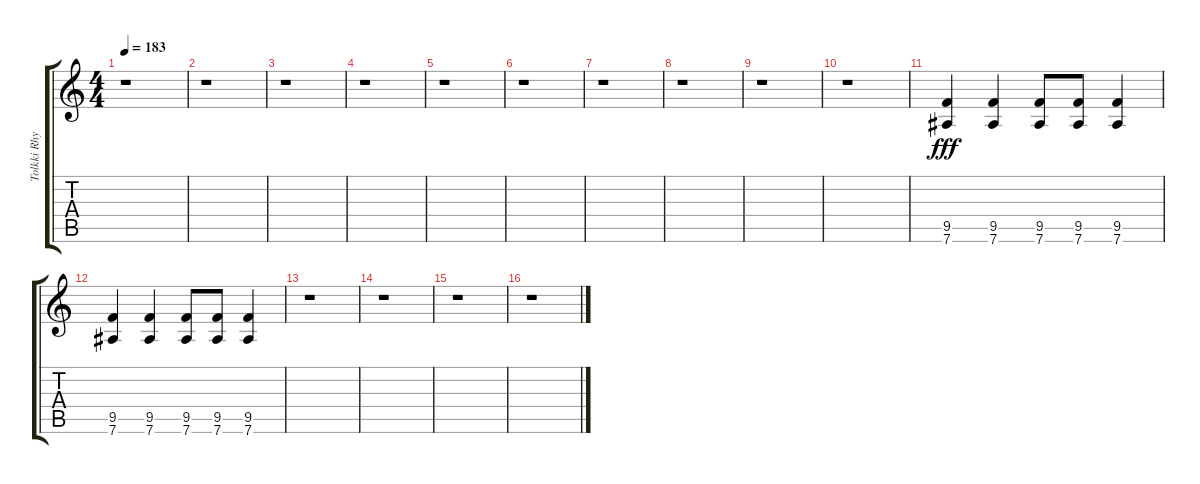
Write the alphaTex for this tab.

\track ("Tolkki Rhythm" "Tolkki Rhy") {instrument overdrivenguitar}
\staff {score tabs}
\tuning (Eb4 Bb3 Gb3 Db3 Ab2 Eb2) {hide}
\ts (4 4)
\tempo 183
\clef g2
\ks c
r.1{dy fff} |
r.1 |
r.1 |
r.1 |
r.1 |
r.1 |
r.1 |
r.1 |
r.1 |
r.1 |
(9.5 7.6).4 (9.5 7.6).4 (9.5 7.6).8 (9.5 7.6).8 (9.5 7.6).4 |
(9.5 7.6).4 (9.5 7.6).4 (9.5 7.6).8 (9.5 7.6).8 (9.5 7.6).4 |
r.1 |
r.1 |
r.1 |
r.1
